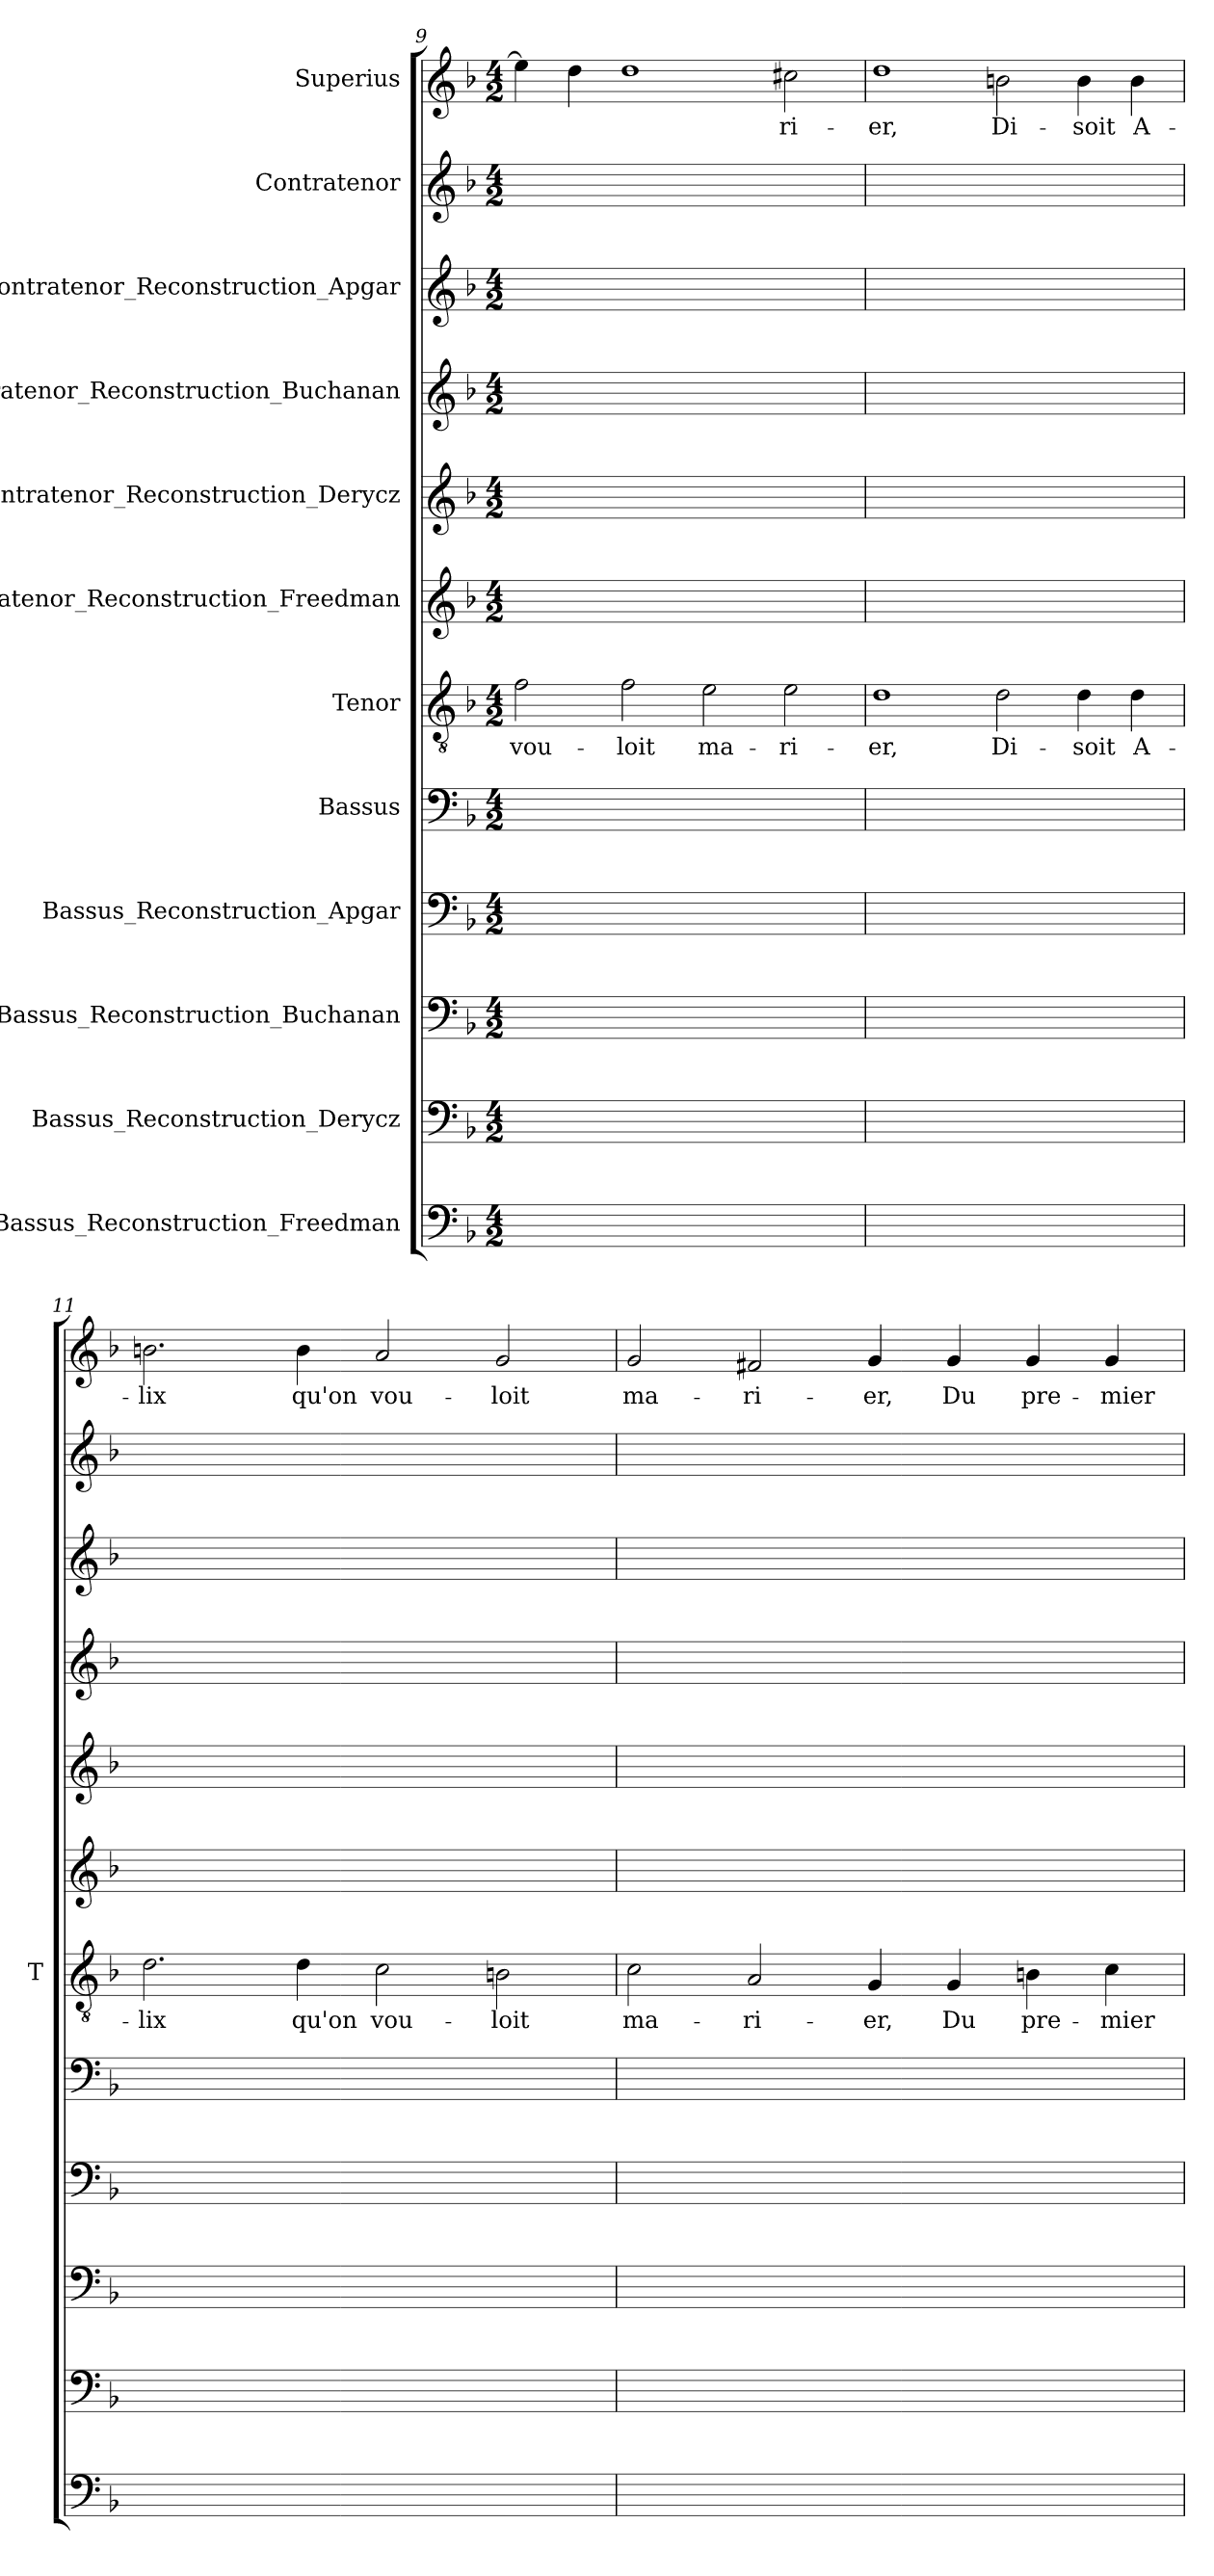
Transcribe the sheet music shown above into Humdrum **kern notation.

**kern	**kern	**kern	**kern	**kern	**kern	**text	**kern	**kern	**kern	**kern	**kern	**kern	**text
*part12	*part11	*part10	*part9	*part8	*part7	*part7	*part6	*part5	*part4	*part3	*part2	*part1	*part1
*staff12	*staff11	*staff10	*staff9	*staff8	*staff7	*staff7	*staff6	*staff5	*staff4	*staff3	*staff2	*staff1	*staff1
*I"Bassus_Reconstruction_Freedman	*I"Bassus_Reconstruction_Derycz	*I"Bassus_Reconstruction_Buchanan	*I"Bassus_Reconstruction_Apgar	*I"Bassus	*I"Tenor	*	*I"Contratenor_Reconstruction_Freedman	*I"Contratenor_Reconstruction_Derycz	*I"Contratenor_Reconstruction_Buchanan	*I"Contratenor_Reconstruction_Apgar	*I"Contratenor	*I"Superius	*
*	*	*	*	*	*I'T	*	*	*	*	*	*	*	*
*clefF4	*clefF4	*clefF4	*clefF4	*clefF4	*clefGv2	*	*clefG2	*clefG2	*clefG2	*clefG2	*clefG2	*clefG2	*
*k[b-]	*k[b-]	*k[b-]	*k[b-]	*k[b-]	*k[b-]	*	*k[b-]	*k[b-]	*k[b-]	*k[b-]	*k[b-]	*k[b-]	*
*M4/2	*M4/2	*M4/2	*M4/2	*M4/2	*M4/2	*	*M4/2	*M4/2	*M4/2	*M4/2	*M4/2	*M4/2	*
=9	=9	=9	=9	=9	=9	=9	=9	=9	=9	=9	=9	=9	=9
0ryy	0ryy	0ryy	0ryy	0ryy	2f	vou-	0ryy	0ryy	0ryy	0ryy	0ryy	4ee]	.
.	.	.	.	.	.	.	.	.	.	.	.	4dd	.
.	.	.	.	.	2f	-loit	.	.	.	.	.	1dd	.
.	.	.	.	.	2e	ma-	.	.	.	.	.	.	.
.	.	.	.	.	2e	ri-	.	.	.	.	.	2cc#X	ri-
=10	=10	=10	=10	=10	=10	=10	=10	=10	=10	=10	=10	=10	=10
0ryy	0ryy	0ryy	0ryy	0ryy	1d	-er,	0ryy	0ryy	0ryy	0ryy	0ryy	1dd	-er,
.	.	.	.	.	2d	Di-	.	.	.	.	.	2b	Di-
.	.	.	.	.	4d	-soit	.	.	.	.	.	4b	-soit
.	.	.	.	.	4d	A-	.	.	.	.	.	4b	A-
=11	=11	=11	=11	=11	=11	=11	=11	=11	=11	=11	=11	=11	=11
0ryy	0ryy	0ryy	0ryy	0ryy	2.d	-lix	0ryy	0ryy	0ryy	0ryy	0ryy	2.b	-lix
.	.	.	.	.	4d	-qu'on	.	.	.	.	.	4b	-qu'on
.	.	.	.	.	2c	vou-	.	.	.	.	.	2a	vou-
.	.	.	.	.	2Bn	-loit	.	.	.	.	.	2g	-loit
=12	=12	=12	=12	=12	=12	=12	=12	=12	=12	=12	=12	=12	=12
0ryy	0ryy	0ryy	0ryy	0ryy	2c	ma-	0ryy	0ryy	0ryy	0ryy	0ryy	2g	ma-
.	.	.	.	.	2A	ri-	.	.	.	.	.	2f#X	ri-
.	.	.	.	.	4G	-er,	.	.	.	.	.	4g	-er,
.	.	.	.	.	4G	-Du	.	.	.	.	.	4g	-Du
.	.	.	.	.	4Bn	pre-	.	.	.	.	.	4g	pre-
.	.	.	.	.	4c	-mier	.	.	.	.	.	4g	-mier
=	=	=	=	=	=	=	=	=	=	=	=	=	=
*-	*-	*-	*-	*-	*-	*-	*-	*-	*-	*-	*-	*-	*-
